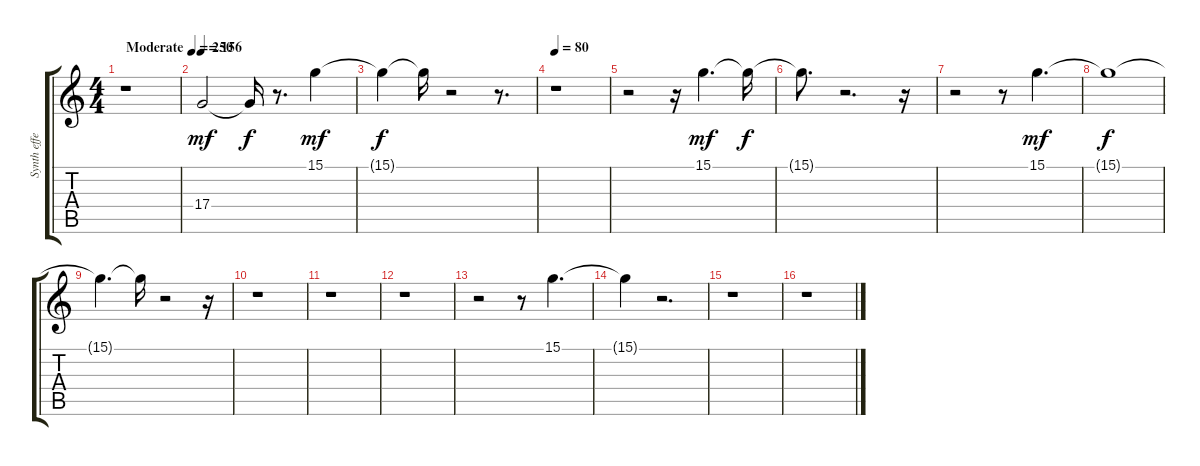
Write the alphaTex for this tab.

\track ("Synth effects" "Synth effe") {instrument pad6metallic}
\staff {score tabs}
\tuning (E4 B3 G3 D3 A2 E2) {hide}
\ts (4 4)
\tempo (250 "Moderate")
\clef g2
\ks c
r.1{dy mf instrument pad6metallic} |
\tempo 156
17.4.2 17.4{t}.16{dy f} r.8{d} 15.1.4{dy mf} |
15.1{t}.4{dy f} 15.1{t}.16 r.2 r.8{d} |
\tempo 80
r.1 |
r.2 r.16 15.1.4{d dy mf} 15.1{t}.16{dy f} |
15.1{t}.8{d} r.2{d} r.16 |
r.2 r.8 15.1.4{d dy mf} |
15.1{t}.1{dy f} |
15.1{t}.4{d} 15.1{t}.16 r.2 r.16 |
r.1 |
r.1 |
r.1 |
r.2 r.8 15.1.4{d} |
15.1{t}.4 r.2{d} |
r.1 |
r.1
